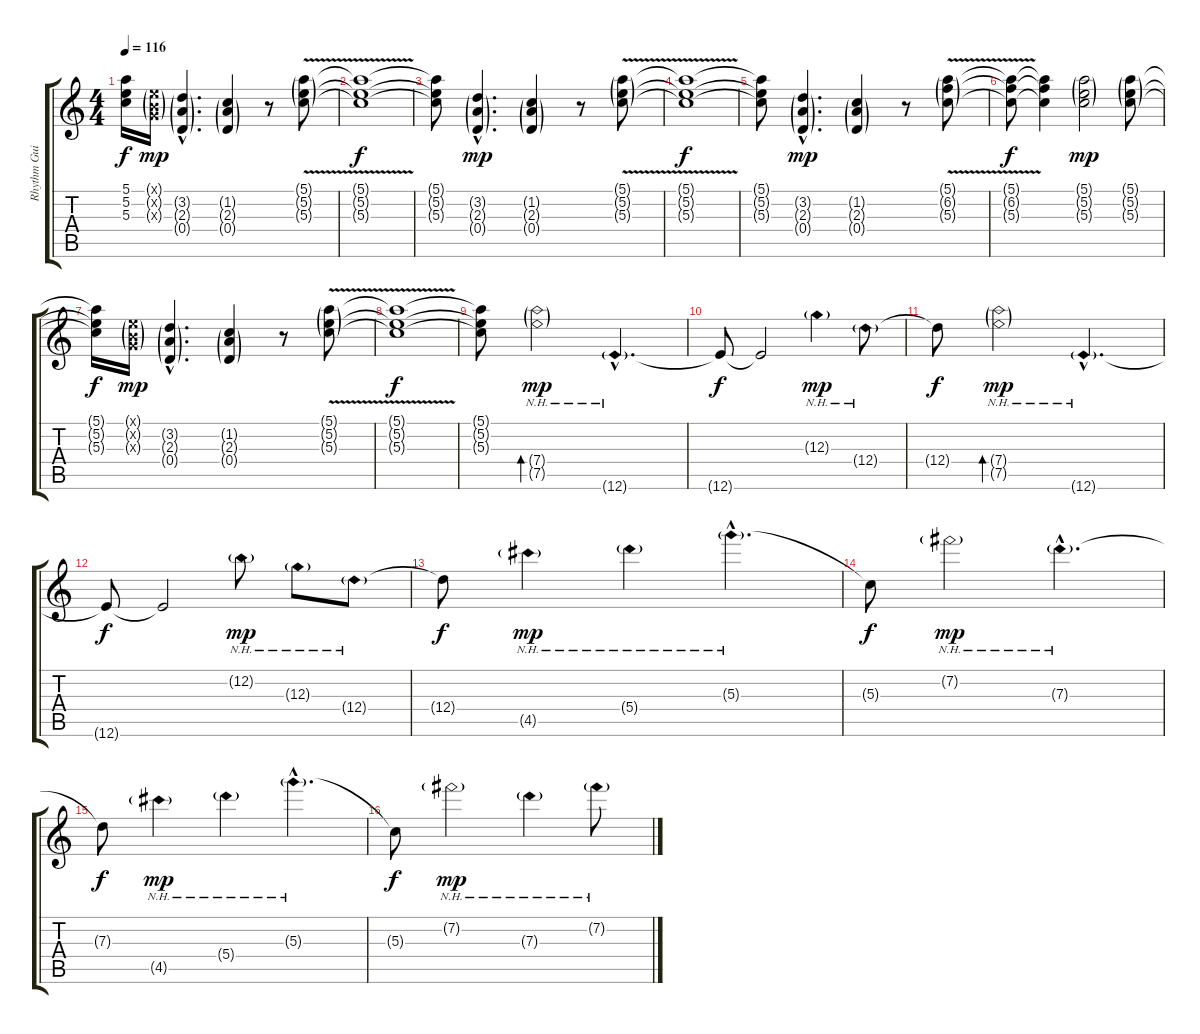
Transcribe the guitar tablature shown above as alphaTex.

\track ("Rhythm Guitar 1 Echo" "Rhythm Gui") {instrument distortionguitar}
\staff {score tabs}
\tuning (E4 B3 G3 D3 A2 E2) {hide}
\ts (4 4)
\tempo 116
\clef g2
\ks c
(5.1{t} 5.2{t} 5.3{t}).16{dy f} (0.1{g x} 0.2{g x} 0.3{g x}).16{dy mp} (3.2{g hac} 2.3{g hac} 0.4{g hac}).4{d} (1.2{g} 2.3{g} 0.4{g}).4 r.8 (5.1{v g} 5.2{v g} 5.3{v g}).8 |
(5.1{t} 5.2{t} 5.3{t}).1{dy f} |
(5.1{t} 5.2{t} 5.3{t}).8 (3.2{g hac} 2.3{g hac} 0.4{g hac}).4{d dy mp} (1.2{g} 2.3{g} 0.4{g}).4 r.8 (5.1{v g} 5.2{v g} 5.3{v g}).8 |
(5.1{t} 5.2{t} 5.3{t}).1{dy f} |
(5.1{t} 5.2{t} 5.3{t}).8 (3.2{g hac} 2.3{g hac} 0.4{g hac}).4{d dy mp} (1.2{g} 2.3{g} 0.4{g}).4 r.8 (5.1{v g} 6.2{v g} 5.3{v g}).8 |
(5.1{t} 6.2{t} 5.3{t}).8{dy f} (5.1{t} 6.2{t} 5.3{t}).4 (5.1{g} 5.2{g} 5.3{g}).2{dy mp} (5.1{g} 5.2{g} 5.3{g}).8 |
(5.1{t} 5.2{t} 5.3{t}).16{dy f} (0.1{g x} 0.2{g x} 0.3{g x}).16{dy mp} (3.2{g hac} 2.3{g hac} 0.4{g hac}).4{d} (1.2{g} 2.3{g} 0.4{g}).4 r.8 (5.1{v g} 5.2{v g} 5.3{v g}).8 |
(5.1{t} 5.2{t} 5.3{t}).1{dy f} |
(5.1{t} 5.2{t} 5.3{t}).8 (7.4{nh g} 7.5{nh g}).2{bd 480 dy mp volume 16} 12.6{nh g hac}.4{d} |
12.6{t}.8{dy f} 12.6{t}.2 12.3{nh g}.4{dy mp} 12.4{nh g}.8 |
12.4{t}.8{dy f} (7.4{nh g} 7.5{nh g}).2{bd 480 dy mp} 12.6{nh g hac}.4{d} |
12.6{t}.8{dy f} 12.6{t}.2 12.2{nh g}.8{dy mp} 12.3{nh g}.8 12.4{nh g}.8 |
12.4{t}.8{dy f} 4.5{nh g}.4{dy mp} 5.4{nh g}.4 5.3{nh g hac}.4{d} |
5.3{t}.8{dy f} 7.2{nh g}.2{dy mp} 7.3{nh g hac}.4{d} |
7.3{t}.8{dy f} 4.5{nh g}.4{dy mp} 5.4{nh g}.4 5.3{nh g hac}.4{d} |
5.3{t}.8{dy f} 7.2{nh g}.2{dy mp} 7.3{nh g}.4 7.2{nh g}.8
